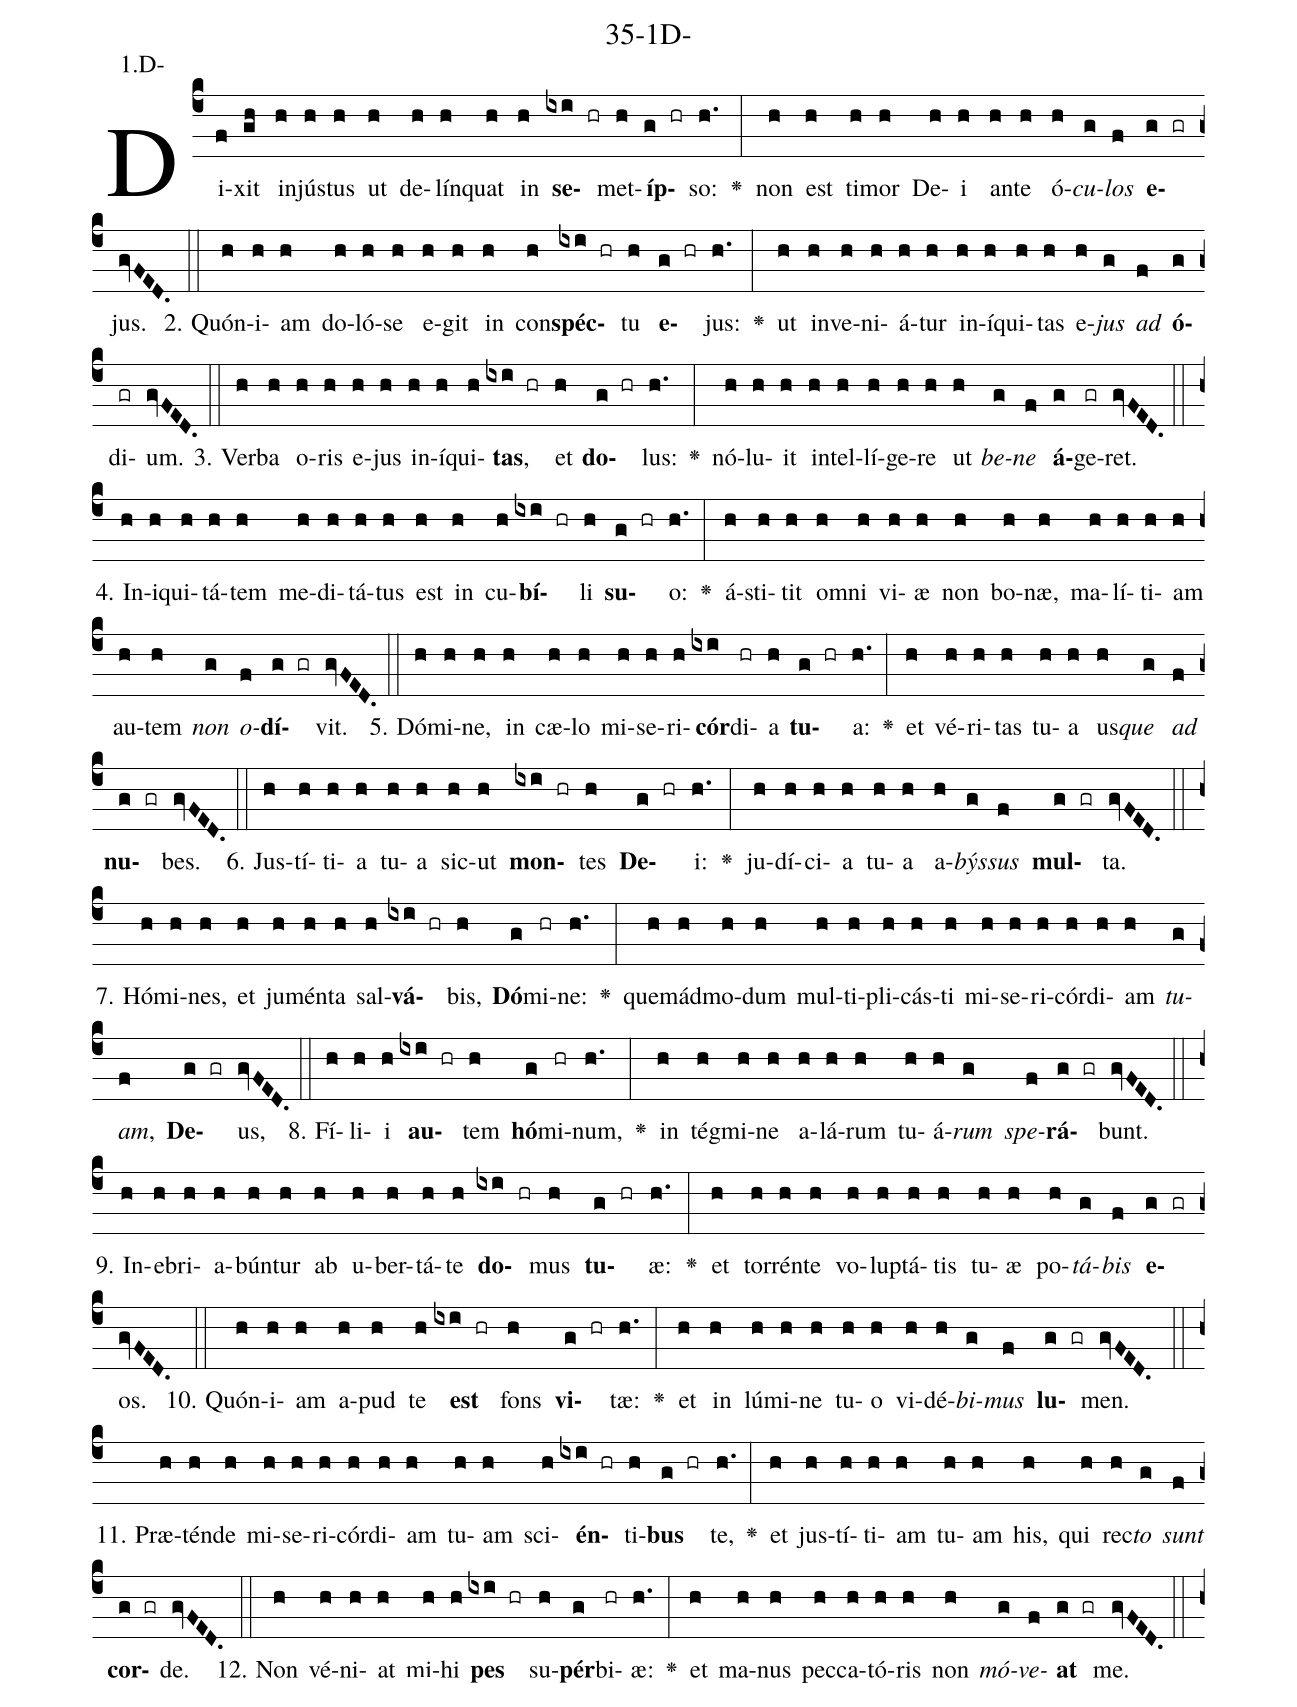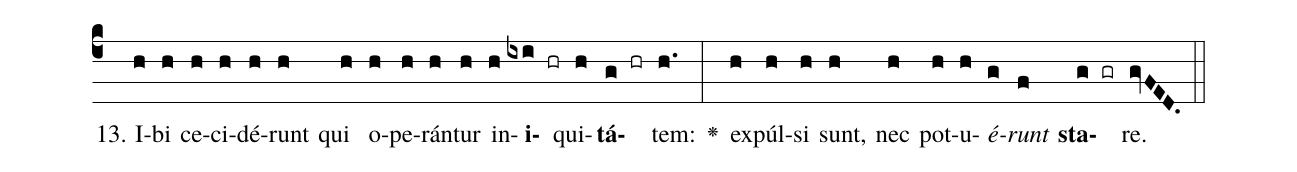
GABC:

name: 35-1D-;
annotation: 1.D-;
%%
(c4)Di(f)xit(gh) in(h)jús(h)tus(h) ut(h) de(h)lín(h)quat(h) in(h) <b>se</b>(ixi hr)met(h)<b>íp</b>(g hr)so:(h.) <v>\greheightstar</v>(:) non(h) est(h) ti(h)mor(h) De(h)i(h) an(h)te(h) ó(h)<i>cu</i>(g)<i>los</i>(f) <b>e</b>(g gr)jus.(gvFED.) (::)
2. Quón(h)i(h)am(h) do(h)ló(h)se(h) e(h)git(h) in(h) con(h)<b>spéc</b>(ixi hr)tu(h) <b>e</b>(g hr)jus:(h.) <v>\greheightstar</v>(:) ut(h) in(h)ve(h)ni(h)á(h)tur(h) in(h)í(h)qui(h)tas(h) e(h)<i>jus</i>(g) <i>ad</i>(f) <b>ó</b>(g)di(gr)um.(gvFED.) (::)
3. Ver(h)ba(h) o(h)ris(h) e(h)jus(h) in(h)í(h)qui(h)<b>tas</b>,(ixi hr) et(h) <b>do</b>(g hr)lus:(h.) <v>\greheightstar</v>(:) nó(h)lu(h)it(h) in(h)tel(h)lí(h)ge(h)re(h) ut(h) <i>be</i>(g)<i>ne</i>(f) <b>á</b>(g)ge(gr)ret.(gvFED.) (::)
4. In(h)i(h)qui(h)tá(h)tem(h) me(h)di(h)tá(h)tus(h) est(h) in(h) cu(h)<b>bí</b>(ixi hr)li(h) <b>su</b>(g hr)o:(h.) <v>\greheightstar</v>(:) á(h)sti(h)tit(h) om(h)ni(h) vi(h)æ(h) non(h) bo(h)næ,(h) ma(h)lí(h)ti(h)am(h) au(h)tem(h) <i>non</i>(g) <i>o</i>(f)<b>dí</b>(g gr)vit.(gvFED.) (::)
5. Dó(h)mi(h)ne,(h) in(h) cæ(h)lo(h) mi(h)se(h)ri(h)<b>cór</b>(ixi)di(hr)a(h) <b>tu</b>(g hr)a:(h.) <v>\greheightstar</v>(:) et(h) vé(h)ri(h)tas(h) tu(h)a(h) us(h)<i>que</i>(g) <i>ad</i>(f) <b>nu</b>(g gr)bes.(gvFED.) (::)
6. Jus(h)tí(h)ti(h)a(h) tu(h)a(h) sic(h)ut(h) <b>mon</b>(ixi hr)tes(h) <b>De</b>(g hr)i:(h.) <v>\greheightstar</v>(:) ju(h)dí(h)ci(h)a(h) tu(h)a(h) a(h)<i>býs</i>(g)<i>sus</i>(f) <b>mul</b>(g gr)ta.(gvFED.) (::)
7. Hó(h)mi(h)nes,(h) et(h) ju(h)mén(h)ta(h) sal(h)<b>vá</b>(ixi hr)bis,(h) <b>Dó</b>(g)mi(hr)ne:(h.) <v>\greheightstar</v>(:) quem(h)ád(h)mo(h)dum(h) mul(h)ti(h)pli(h)cás(h)ti(h) mi(h)se(h)ri(h)cór(h)di(h)am(h) <i>tu</i>(g)<i>am</i>,(f) <b>De</b>(g gr)us,(gvFED.) (::)
8. Fí(h)li(h)i(h) <b>au</b>(ixi hr)tem(h) <b>hó</b>(g)mi(hr)num,(h.) <v>\greheightstar</v>(:) in(h) tég(h)mi(h)ne(h) a(h)lá(h)rum(h) tu(h)á(h)<i>rum</i>(g) <i>spe</i>(f)<b>rá</b>(g gr)bunt.(gvFED.) (::)
9. In(h)e(h)bri(h)a(h)bún(h)tur(h) ab(h) u(h)ber(h)tá(h)te(h) <b>do</b>(ixi hr)mus(h) <b>tu</b>(g hr)æ:(h.) <v>\greheightstar</v>(:) et(h) tor(h)rén(h)te(h) vo(h)lup(h)tá(h)tis(h) tu(h)æ(h) po(h)<i>tá</i>(g)<i>bis</i>(f) <b>e</b>(g gr)os.(gvFED.) (::)
10. Quón(h)i(h)am(h) a(h)pud(h) te(h) <b>est</b>(ixi hr) fons(h) <b>vi</b>(g hr)tæ:(h.) <v>\greheightstar</v>(:) et(h) in(h) lú(h)mi(h)ne(h) tu(h)o(h) vi(h)dé(h)<i>bi</i>(g)<i>mus</i>(f) <b>lu</b>(g gr)men.(gvFED.) (::)
11. Præ(h)tén(h)de(h) mi(h)se(h)ri(h)cór(h)di(h)am(h) tu(h)am(h) sci(h)<b>én</b>(ixi hr)ti(h)<b>bus</b>(g hr) te,(h.) <v>\greheightstar</v>(:) et(h) jus(h)tí(h)ti(h)am(h) tu(h)am(h) his,(h) qui(h) rec(h)<i>to</i>(g) <i>sunt</i>(f) <b>cor</b>(g gr)de.(gvFED.) (::)
12. Non(h) vé(h)ni(h)at(h) mi(h)hi(h) <b>pes</b>(ixi hr) su(h)<b>pér</b>(g)bi(hr)æ:(h.) <v>\greheightstar</v>(:) et(h) ma(h)nus(h) pec(h)ca(h)tó(h)ris(h) non(h) <i>mó</i>(g)<i>ve</i>(f)<b>at</b>(g gr) me.(gvFED.) (::)
13. I(h)bi(h) ce(h)ci(h)dé(h)runt(h) qui(h) o(h)pe(h)rán(h)tur(h) in(h)<b>i</b>(ixi hr)qui(h)<b>tá</b>(g hr)tem:(h.) <v>\greheightstar</v>(:) ex(h)púl(h)si(h) sunt,(h) nec(h) pot(h)u(h)<i>é</i>(g)<i>runt</i>(f) <b>sta</b>(g gr)re.(gvFED.) (::)
